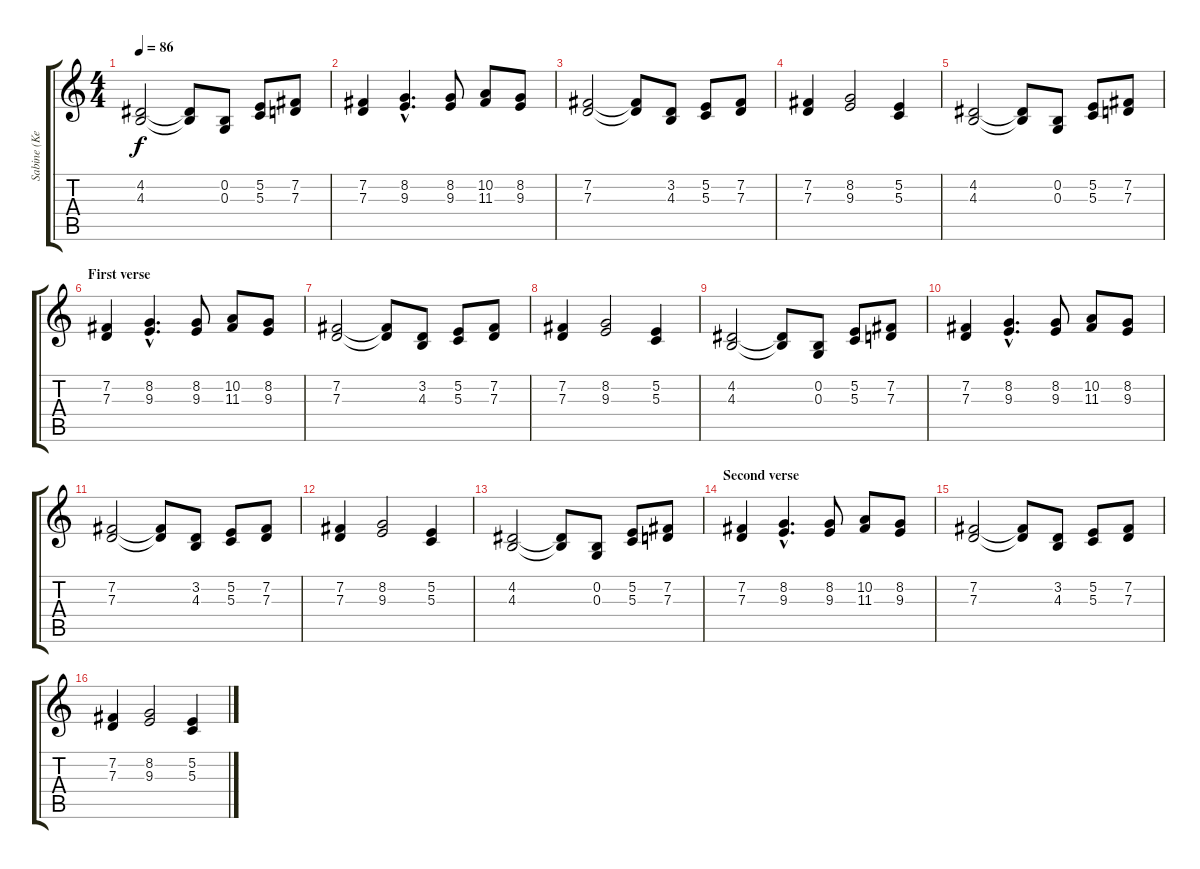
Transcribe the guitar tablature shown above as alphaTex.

\track ("Sabine (KeybMid)" "Sabine (Ke") {instrument stringensemble1}
\staff {score tabs}
\tuning (E4 B3 G3 D3 A2 E2) {hide}
\ts (4 4)
\tempo 86
\clef g2
\ks c
(4.2 4.3).2{dy f} (4.2{t} 4.3{t}).8 (0.2 0.3).8 (5.2 5.3).8 (7.2 7.3).8 |
(7.2 7.3).4 (8.2{hac} 9.3{hac}).4{d} (8.2 9.3).8 (10.2 11.3).8 (8.2 9.3).8 |
(7.2 7.3).2 (7.2{t} 7.3{t}).8 (3.2 4.3).8 (5.2 5.3).8 (7.2 7.3).8 |
(7.2 7.3).4 (8.2 9.3).2 (5.2 5.3).4 |
(4.2 4.3).2 (4.2{t} 4.3{t}).8 (0.2 0.3).8 (5.2 5.3).8 (7.2 7.3).8 |
\section ("" "First verse")
(7.2 7.3).4 (8.2{hac} 9.3{hac}).4{d} (8.2 9.3).8 (10.2 11.3).8 (8.2 9.3).8 |
(7.2 7.3).2 (7.2{t} 7.3{t}).8 (3.2 4.3).8 (5.2 5.3).8 (7.2 7.3).8 |
(7.2 7.3).4 (8.2 9.3).2 (5.2 5.3).4 |
(4.2 4.3).2 (4.2{t} 4.3{t}).8 (0.2 0.3).8 (5.2 5.3).8 (7.2 7.3).8 |
(7.2 7.3).4 (8.2{hac} 9.3{hac}).4{d} (8.2 9.3).8 (10.2 11.3).8 (8.2 9.3).8 |
(7.2 7.3).2 (7.2{t} 7.3{t}).8 (3.2 4.3).8 (5.2 5.3).8 (7.2 7.3).8 |
(7.2 7.3).4 (8.2 9.3).2 (5.2 5.3).4 |
(4.2 4.3).2 (4.2{t} 4.3{t}).8 (0.2 0.3).8 (5.2 5.3).8 (7.2 7.3).8 |
\section ("" "Second verse")
(7.2 7.3).4 (8.2{hac} 9.3{hac}).4{d} (8.2 9.3).8 (10.2 11.3).8 (8.2 9.3).8 |
(7.2 7.3).2 (7.2{t} 7.3{t}).8 (3.2 4.3).8 (5.2 5.3).8 (7.2 7.3).8 |
(7.2 7.3).4 (8.2 9.3).2 (5.2 5.3).4
